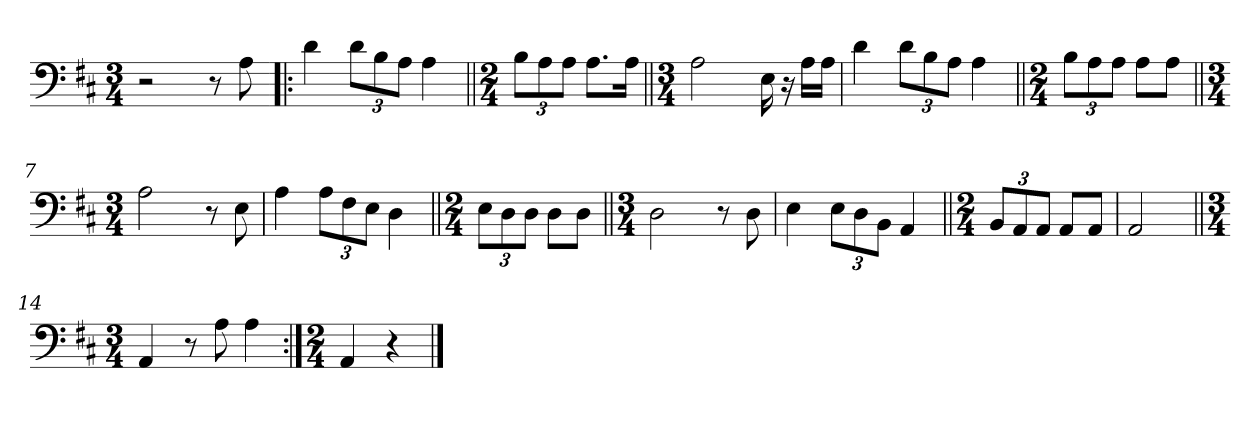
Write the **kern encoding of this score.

**kern
*part1
*staff1
*clefF4
*k[f#c#]
*M3/4
=1
2r
8r
8A\
=2!|:
4d\
12d\L
12B\
12A\J
4A\
=3||
*M2/4
12B\L
12A\
12A\J
8.A\L
16A\Jk
=4||
*M3/4
2A\
16E\
16r
16A\LL
16A\JJ
=5
4d\
12d\L
12B\
12A\J
4A\
=6||
*M2/4
12B\L
12A\
12A\J
8A\L
8A\J
=7||
*M3/4
2A\
8r
8E\
=8
4A\
12A\L
12F#\
12E\J
4D\
=9||
*M2/4
12E\L
12D\
12D\J
8D\L
8D\J
=10||
*M3/4
2D\
8r
8D\
=11
4E\
12E\L
12D\
12BB\J
4AA/
=12||
*M2/4
12BB/L
12AA/
12AA/J
8AA/L
8AA/J
=13
2AA/
=14||
*M3/4
4AA/
8r
8A\
4A\
=15:|!
*M2/4
4AA/
4r
==
*-
